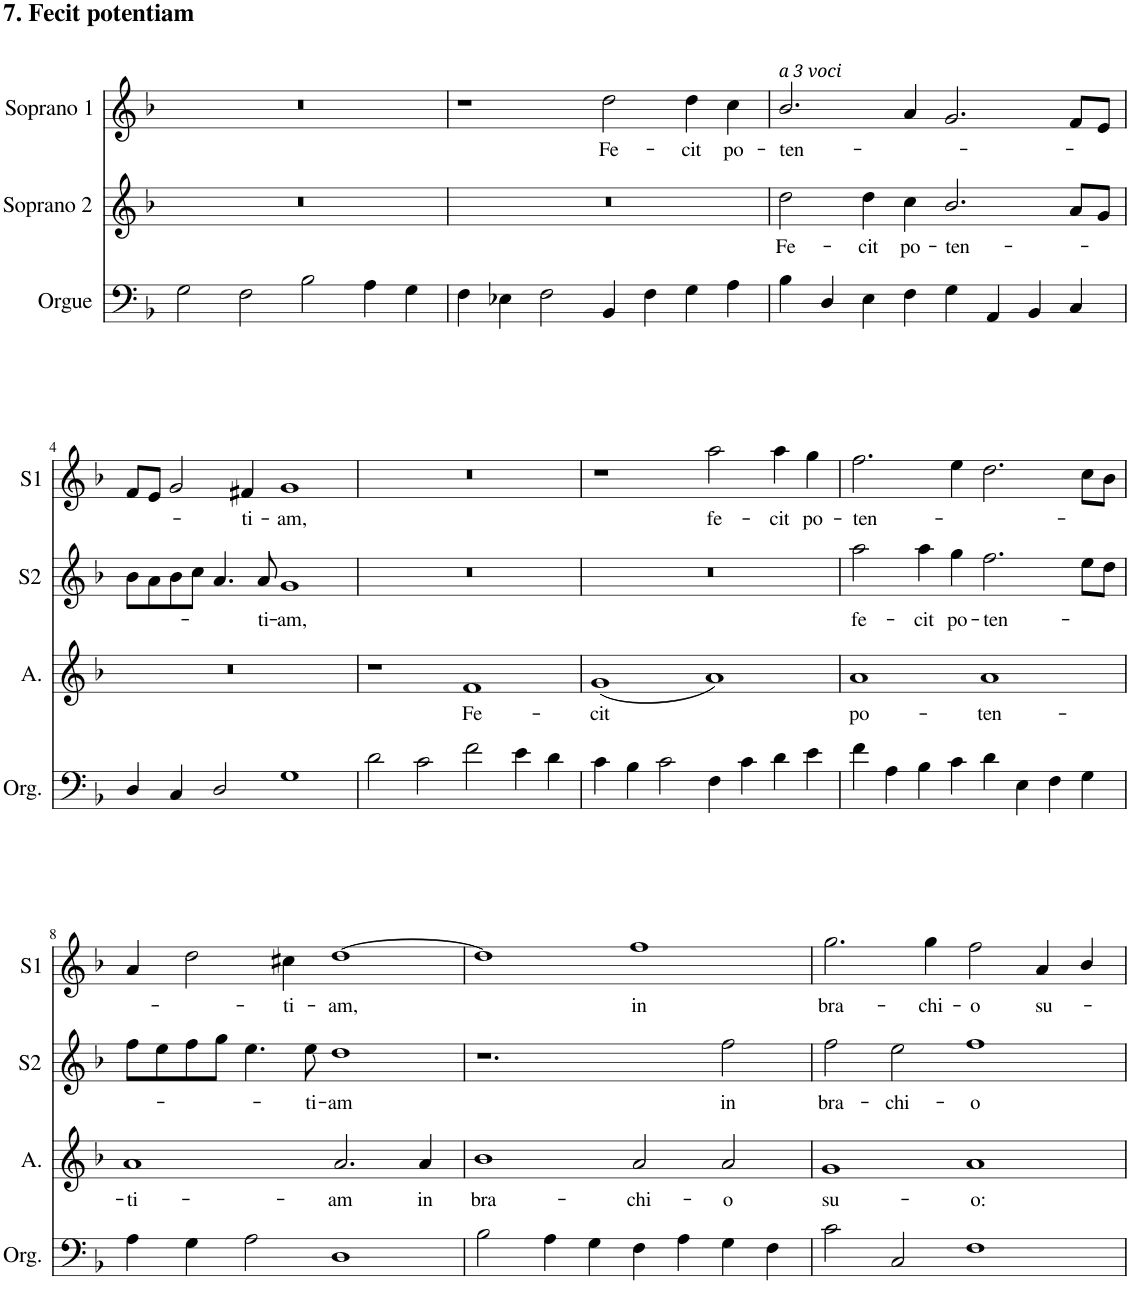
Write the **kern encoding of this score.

**kern	**kern	**text	**kern	**text	**kern	**text
*part4	*part3	*part3	*part2	*part2	*part1	*part1
*staff4	*staff3	*staff3	*staff2	*staff2	*staff1	*staff1
*I"Orgue	*I"Alto	*	*I"Soprano 2	*	*I"Soprano 1	*
*I'Org.	*I'A.	*	*I'S2	*	*I'S1	*
!!LO:PB:g=z
*	*stria5	*	*	*	*	*
*clefF4	*clefG2	*	*clefG2	*	*clefG2	*
*k[b-]	*k[b-]	*	*k[b-]	*	*k[b-]	*
*M4/2	*M4/2	*	*M4/2	*	*M4/2	*
=1	=1	=1	=1	=1	=1	=1
!	!	!	!	!	!LO:TX:a:B:t=7. Fecit potentiam	!
2G\	0r	.	0r	.	0r	.
2F\	.	.	.	.	.	.
2B-\	.	.	.	.	.	.
4A\	.	.	.	.	.	.
4G\	.	.	.	.	.	.
=2	=2	=2	=2	=2	=2	=2
4F\	0r	.	0r	.	1r	.
4E-X\	.	.	.	.	.	.
2F\	.	.	.	.	.	.
!	!	!	!	!	!	!LO:LY:b
4BB-/	.	.	.	.	2dd\	Fe-
4F\	.	.	.	.	.	.
!	!	!	!	!	!	!LO:LY:b
4G\	.	.	.	.	4dd\	-cit
!	!	!	!	!	!	!LO:LY:b
4A\	.	.	.	.	4cc\	po-
=3	=3	=3	=3	=3	=3	=3
!	!	!	!	!	!LO:TX:a:i:t=a 3 voci	!
!	!	!	!	!LO:LY:b	!	!LO:LY:b
4B-\	0r	.	2dd\	Fe-	2.b-/	-ten-
4D/	.	.	.	.	.	.
!	!	!	!	!LO:LY:b	!	!
4E\	.	.	4dd\	-cit	.	.
!	!	!	!	!LO:LY:b	!	!
4F\	.	.	4cc\	po-	4a/	.
!	!	!	!	!LO:LY:b	!	!
4G\	.	.	2.b-/	-ten-	2.g/	.
4AA/	.	.	.	.	.	.
4BB-/	.	.	.	.	.	.
4C/	.	.	8a/L	.	8f/L	.
.	.	.	8g/J	.	8e/J	.
!!LO:LB:g=z
=4	=4	=4	=4	=4	=4	=4
4D/	0r	.	8b-\L	.	8f/L	.
.	.	.	8a\	.	8e/J	.
4C/	.	.	8b-\	.	2g/	.
.	.	.	8cc\J	.	.	.
2D/	.	.	4.a/	.	.	.
!	!	!	!	!	!	!LO:LY:b
.	.	.	.	.	4f#X/	-ti-
!	!	!	!	!LO:LY:b	!	!
.	.	.	8a/	-ti-	.	.
!	!	!	!	!LO:LY:b	!	!LO:LY:b
1G	.	.	1g	-am,	1g	-am,
=5	=5	=5	=5	=5	=5	=5
2d\	1r	.	0r	.	0r	.
2c\	.	.	.	.	.	.
!	!	!LO:LY:b	!	!	!	!
2f\	1f	Fe-	.	.	.	.
4e\	.	.	.	.	.	.
4d\	.	.	.	.	.	.
=6	=6	=6	=6	=6	=6	=6
!	!	!LO:LY:b	!	!	!	!
4c\	(<1g	-cit	0r	.	1r	.
4B-\	.	.	.	.	.	.
2c\	.	.	.	.	.	.
!	!	!	!	!	!	!LO:LY:b
4F\	1a)	.	.	.	2aa\	fe-
4c\	.	.	.	.	.	.
!	!	!	!	!	!	!LO:LY:b
4d\	.	.	.	.	4aa\	-cit
!	!	!	!	!	!	!LO:LY:b
4e\	.	.	.	.	4gg\	po-
=7	=7	=7	=7	=7	=7	=7
!	!	!LO:LY:b	!	!LO:LY:b	!	!LO:LY:b
4f\	1a	po-	2aa\	fe-	2.ff\	-ten-
4A\	.	.	.	.	.	.
!	!	!	!	!LO:LY:b	!	!
4B-\	.	.	4aa\	-cit	.	.
!	!	!	!	!LO:LY:b	!	!
4c\	.	.	4gg\	po-	4ee\	.
!	!	!LO:LY:b	!	!LO:LY:b	!	!
4d\	1a	-ten-	2.ff\	-ten-	2.dd\	.
4E\	.	.	.	.	.	.
4F\	.	.	.	.	.	.
4G\	.	.	8ee\L	.	8cc\L	.
.	.	.	8dd\J	.	8b-\J	.
!!LO:LB:g=z
=8	=8	=8	=8	=8	=8	=8
!	!	!LO:LY:b	!	!	!	!
4A\	1a	-ti-	8ff\L	.	4a/	.
.	.	.	8ee\	.	.	.
4G\	.	.	8ff\	.	2dd\	.
.	.	.	8gg\J	.	.	.
2A\	.	.	4.ee\	.	.	.
!	!	!	!	!	!	!LO:LY:b
.	.	.	.	.	4cc#X\	-ti-
!	!	!	!	!LO:LY:b	!	!
.	.	.	8ee\	-ti-	.	.
!	!	!LO:LY:b	!	!LO:LY:b	!	!LO:LY:b
1D	2.a/	-am	1dd	-am	[>1dd	-am,
!	!	!LO:LY:b	!	!	!	!
.	4a/	in	.	.	.	.
=9	=9	=9	=9	=9	=9	=9
!	!	!LO:LY:b	!	!	!	!
2B-\	1b-	bra-	1.r	.	1dd]	.
4A\	.	.	.	.	.	.
4G\	.	.	.	.	.	.
!	!	!LO:LY:b	!	!	!	!LO:LY:b
4F\	2a/	-chi-	.	.	1ff	in
4A\	.	.	.	.	.	.
!	!	!LO:LY:b	!	!LO:LY:b	!	!
4G\	2a/	-o	2ff\	in	.	.
4F\	.	.	.	.	.	.
=10	=10	=10	=10	=10	=10	=10
!	!	!LO:LY:b	!	!LO:LY:b	!	!LO:LY:b
2c\	1g	su-	2ff\	bra-	2.gg\	bra-
!	!	!	!	!LO:LY:b	!	!
2C/	.	.	2ee\	-chi-	.	.
!	!	!	!	!	!	!LO:LY:b
.	.	.	.	.	4gg\	-chi-
!	!	!LO:LY:b	!	!LO:LY:b	!	!LO:LY:b
1F	1a	-o:	1ff	-o	2ff\	-o
!	!	!	!	!	!	!LO:LY:b
.	.	.	.	.	4a/	su-
.	.	.	.	.	4b-/	.
=	=	=	=	=	=	=
*-	*-	*-	*-	*-	*-	*-
